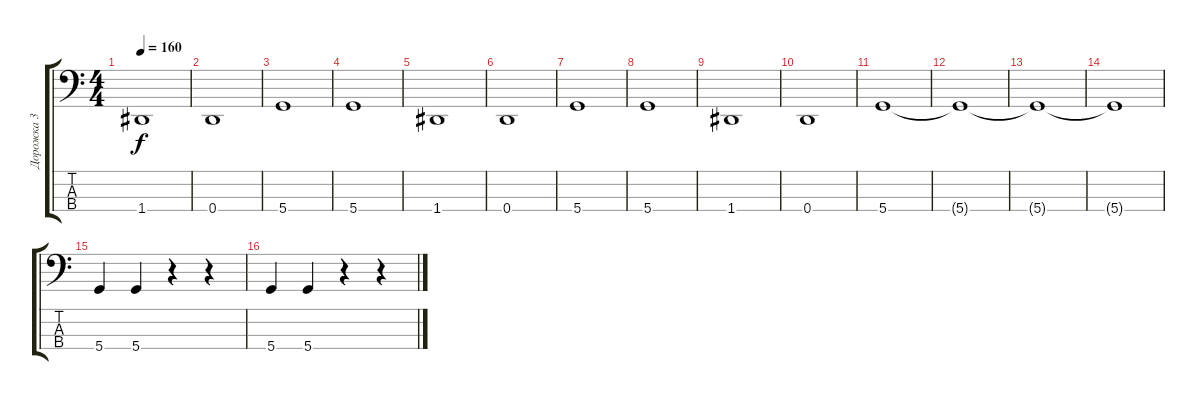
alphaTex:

\track ("Дорожка 3" "Дорожка 3") {instrument electricbassfinger}
\staff {score tabs}
\tuning (G2 D2 A1 D1) {hide}
\ts (4 4)
\tempo 160
\clef f4
\ks c
1.4.1{dy f} |
0.4.1 |
5.4.1 |
5.4.1 |
1.4.1 |
0.4.1 |
5.4.1 |
5.4.1 |
1.4.1 |
0.4.1 |
5.4.1 |
5.4{t}.1 |
5.4{t}.1 |
5.4{t}.1 |
5.4.4 5.4.4 r.4 r.4 |
5.4.4 5.4.4 r.4 r.4
